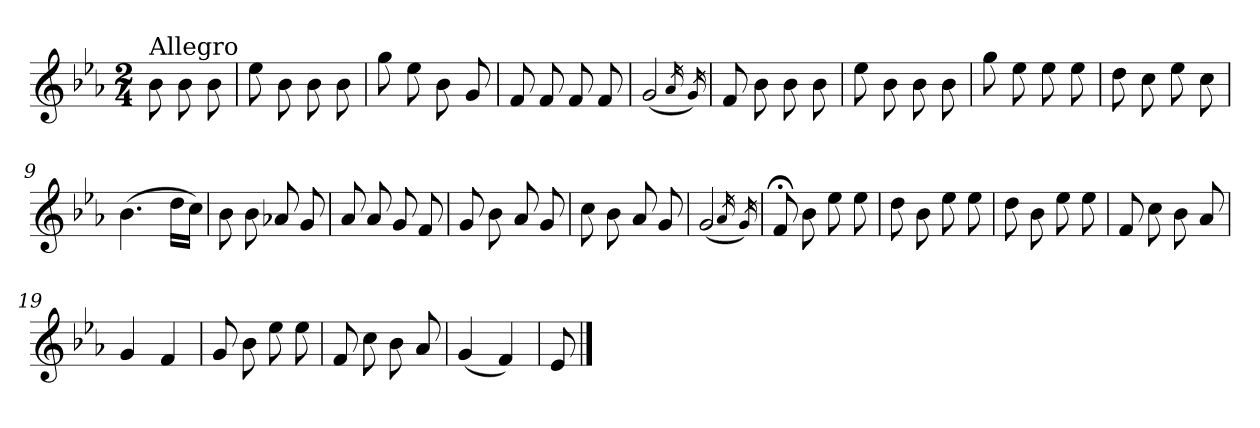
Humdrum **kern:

**kern
*part1
*staff1
*clefG2
*k[b-e-a-]
*E-:
*M2/4
=
!LO:TX:a:t=Allegro
8b-\
8b-\
8b-\
=1
8ee-\
8b-\
8b-\
8b-\
=2
8gg\
8ee-\
8b-\
8g/
=3
8f/
8f/
8f/
8f/
=4
(<2g/
16qa-/
16qg/)
=5
8f/
8b-\
8b-\
8b-\
=6
8ee-\
8b-\
8b-\
8b-\
=7
8gg\
8ee-\
8ee-\
8ee-\
!!LO:LB:g=z
=8
8dd\
8cc\
8ee-\
8cc\
=9
(>4.b-\
16dd\LL
16cc\JJ)
=10
8b-\
8b-\
8a-X/
8g/
=11
8a-/
8a-/
8g/
8f/
=12
8g/
8b-\
8a-/
8g/
=13
8cc\
8b-\
8a-/
8g/
=14
(<2g/
16qa-/
16qg/)
=15
8f;</
8b-\
8ee-\
8ee-\
=16
8dd\
8b-\
8ee-\
8ee-\
!!LO:LB:g=z
=17
8dd\
8b-\
8ee-\
8ee-\
=18
8f/
8cc\
8b-\
8a-/
=19
4g/
4f/
=20
8g/
8b-\
8ee-\
8ee-\
=21
8f/
8cc\
8b-\
8a-/
=22
(<4g/
4f/)
=23
8e-/
==
*-
